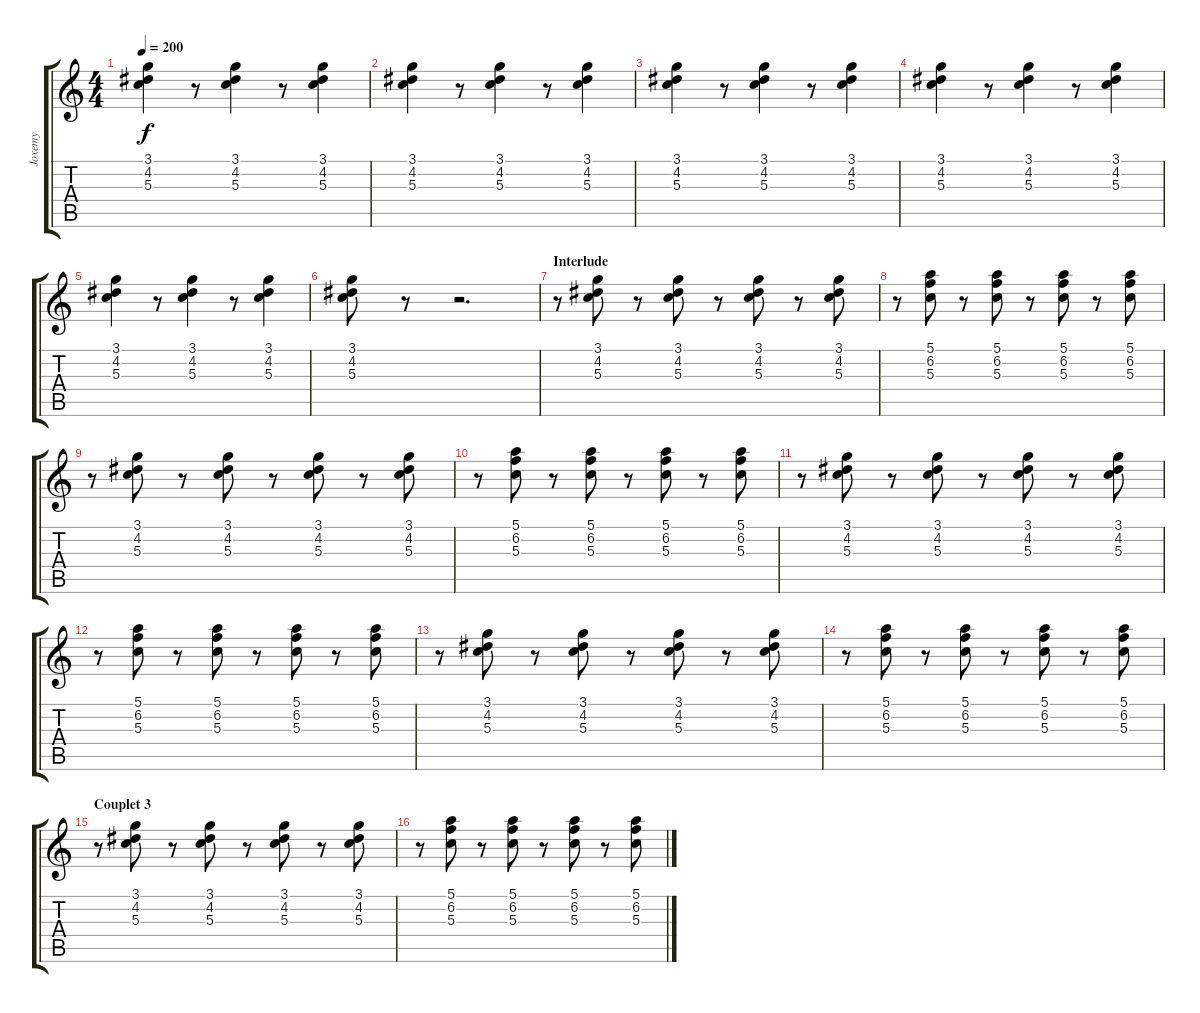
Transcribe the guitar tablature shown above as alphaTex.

\track ("Joxemy" "Joxemy") {instrument electricguitarmuted}
\staff {score tabs}
\tuning (E4 B3 G3 D3 A2 E2) {hide}
\ts (4 4)
\tempo 200
\clef g2
\ks c
(3.1 4.2 5.3).4{dy f} r.8 (3.1 4.2 5.3).4 r.8 (3.1 4.2 5.3).4 |
(3.1 4.2 5.3).4 r.8 (3.1 4.2 5.3).4 r.8 (3.1 4.2 5.3).4 |
(3.1 4.2 5.3).4 r.8 (3.1 4.2 5.3).4 r.8 (3.1 4.2 5.3).4 |
(3.1 4.2 5.3).4 r.8 (3.1 4.2 5.3).4 r.8 (3.1 4.2 5.3).4 |
(3.1 4.2 5.3).4 r.8 (3.1 4.2 5.3).4 r.8 (3.1 4.2 5.3).4 |
(3.1 4.2 5.3).8 r.8 r.2{d} |
\section ("" "Interlude")
r.8 (3.1 4.2 5.3).8 r.8 (3.1 4.2 5.3).8 r.8 (3.1 4.2 5.3).8 r.8 (3.1 4.2 5.3).8 |
r.8 (5.1 6.2 5.3).8 r.8 (5.1 6.2 5.3).8 r.8 (5.1 6.2 5.3).8 r.8 (5.1 6.2 5.3).8 |
r.8 (3.1 4.2 5.3).8 r.8 (3.1 4.2 5.3).8 r.8 (3.1 4.2 5.3).8 r.8 (3.1 4.2 5.3).8 |
r.8 (5.1 6.2 5.3).8 r.8 (5.1 6.2 5.3).8 r.8 (5.1 6.2 5.3).8 r.8 (5.1 6.2 5.3).8 |
r.8 (3.1 4.2 5.3).8 r.8 (3.1 4.2 5.3).8 r.8 (3.1 4.2 5.3).8 r.8 (3.1 4.2 5.3).8 |
r.8 (5.1 6.2 5.3).8 r.8 (5.1 6.2 5.3).8 r.8 (5.1 6.2 5.3).8 r.8 (5.1 6.2 5.3).8 |
r.8 (3.1 4.2 5.3).8 r.8 (3.1 4.2 5.3).8 r.8 (3.1 4.2 5.3).8 r.8 (3.1 4.2 5.3).8 |
r.8 (5.1 6.2 5.3).8 r.8 (5.1 6.2 5.3).8 r.8 (5.1 6.2 5.3).8 r.8 (5.1 6.2 5.3).8 |
\section ("" "Couplet 3")
r.8 (3.1 4.2 5.3).8 r.8 (3.1 4.2 5.3).8 r.8 (3.1 4.2 5.3).8 r.8 (3.1 4.2 5.3).8 |
r.8 (5.1 6.2 5.3).8 r.8 (5.1 6.2 5.3).8 r.8 (5.1 6.2 5.3).8 r.8 (5.1 6.2 5.3).8
